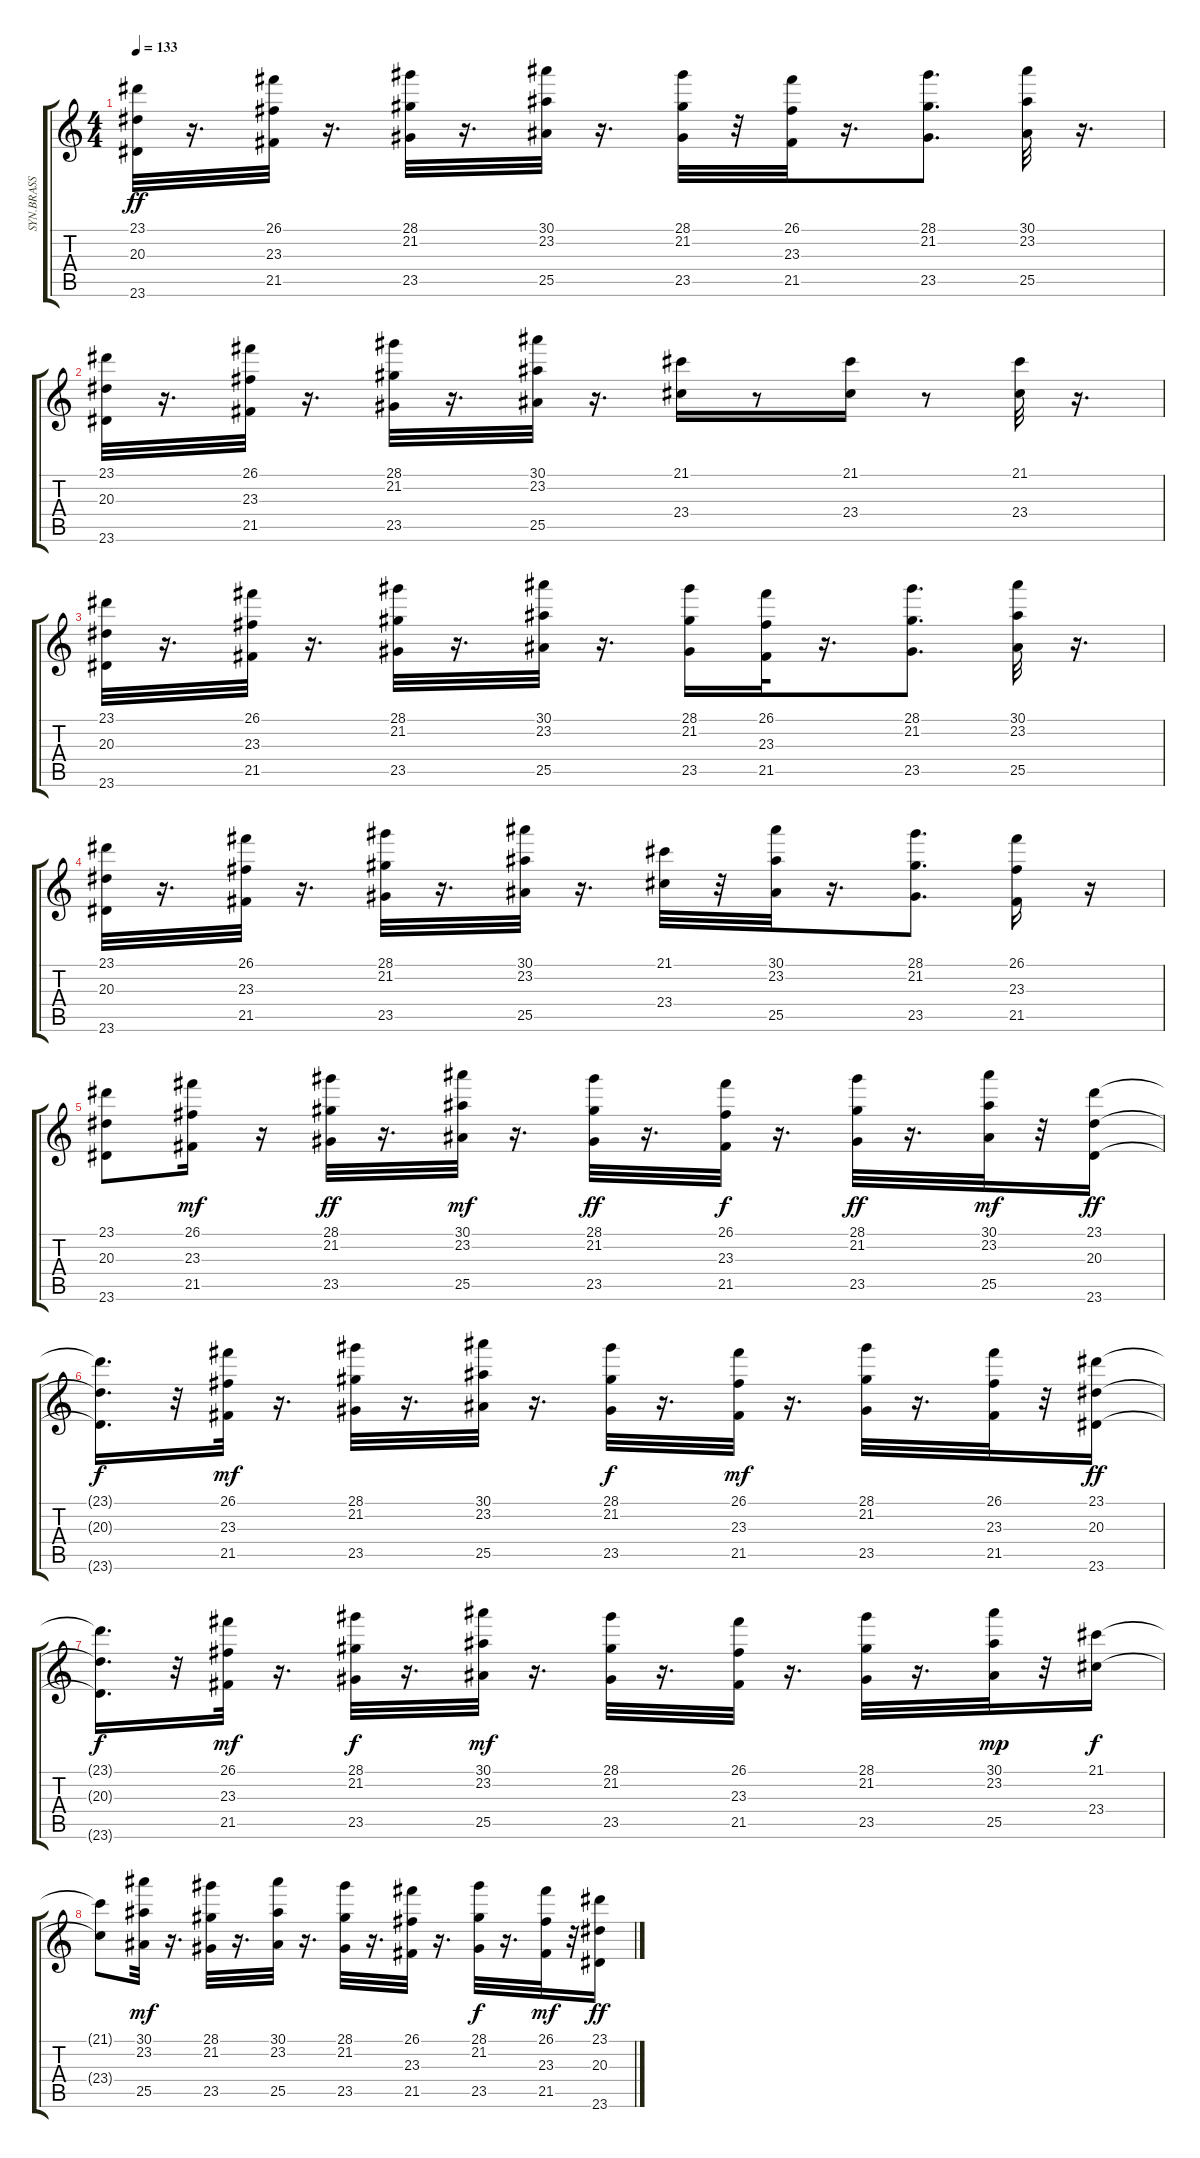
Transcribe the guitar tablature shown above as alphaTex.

\track ("SYN.BRASS                           " "SYN.BRASS ") {instrument pad3polysynth}
\staff {score tabs}
\tuning (E4 B3 G3 D3 A2 E2) {hide}
\ts (4 4)
\tempo 133
\clef g2
\ks c
(23.1 20.3 23.6).32{dy ff} r.16{d} (26.1 23.3 21.5).32 r.16{d} (28.1 21.2 23.5).32 r.16{d} (30.1 23.2 25.5).32 r.16{d} (28.1 21.2 23.5).32 r.32 (26.1 23.3 21.5).32 r.16{d} (28.1 21.2 23.5).8{d} (30.1 23.2 25.5).32 r.16{d} |
(23.1 20.3 23.6).32 r.16{d} (26.1 23.3 21.5).32 r.16{d} (28.1 21.2 23.5).32 r.16{d} (30.1 23.2 25.5).32 r.16{d} (21.1 23.4).16 r.8 (21.1 23.4).16 r.8 (21.1 23.4).32 r.16{d} |
(23.1 20.3 23.6).32 r.16{d} (26.1 23.3 21.5).32 r.16{d} (28.1 21.2 23.5).32 r.16{d} (30.1 23.2 25.5).32 r.16{d} (28.1 21.2 23.5).16 (26.1 23.3 21.5).32 r.16{d} (28.1 21.2 23.5).8{d} (30.1 23.2 25.5).32 r.16{d} |
(23.1 20.3 23.6).32 r.16{d} (26.1 23.3 21.5).32 r.16{d} (28.1 21.2 23.5).32 r.16{d} (30.1 23.2 25.5).32 r.16{d} (21.1 23.4).32 r.32 (30.1 23.2 25.5).32 r.16{d} (28.1 21.2 23.5).8{d} (26.1 23.3 21.5).16 r.16 |
(23.1 20.3 23.6).8 (26.1 23.3 21.5).16{dy mf} r.16 (28.1 21.2 23.5).32{dy ff} r.16{d} (30.1 23.2 25.5).32{dy mf} r.16{d} (28.1 21.2 23.5).32{dy ff} r.16{d} (26.1 23.3 21.5).32{dy f} r.16{d} (28.1 21.2 23.5).32{dy ff} r.16{d} (30.1 23.2 25.5).32{dy mf} r.32 (23.1 20.3 23.6).16{dy ff} |
(23.1{t} 20.3{t} 23.6{t}).16{d dy f} r.32 (26.1 23.3 21.5).32{dy mf} r.16{d} (28.1 21.2 23.5).32 r.16{d} (30.1 23.2 25.5).32 r.16{d} (28.1 21.2 23.5).32{dy f} r.16{d} (26.1 23.3 21.5).32{dy mf} r.16{d} (28.1 21.2 23.5).32 r.16{d} (26.1 23.3 21.5).32 r.32 (23.1 20.3 23.6).16{dy ff} |
(23.1{t} 20.3{t} 23.6{t}).16{d dy f} r.32 (26.1 23.3 21.5).32{dy mf} r.16{d} (28.1 21.2 23.5).32{dy f} r.16{d} (30.1 23.2 25.5).32{dy mf} r.16{d} (28.1 21.2 23.5).32 r.16{d} (26.1 23.3 21.5).32 r.16{d} (28.1 21.2 23.5).32 r.16{d} (30.1 23.2 25.5).32{dy mp} r.32 (21.1 23.4).16{dy f} |
(21.1{t} 23.4{t}).8 (30.1 23.2 25.5).32{dy mf} r.16{d} (28.1 21.2 23.5).32 r.16{d} (30.1 23.2 25.5).32 r.16{d} (28.1 21.2 23.5).32 r.16{d} (26.1 23.3 21.5).32 r.16{d} (28.1 21.2 23.5).32{dy f} r.16{d} (26.1 23.3 21.5).32{dy mf} r.32 (23.1 20.3 23.6).16{dy ff}
